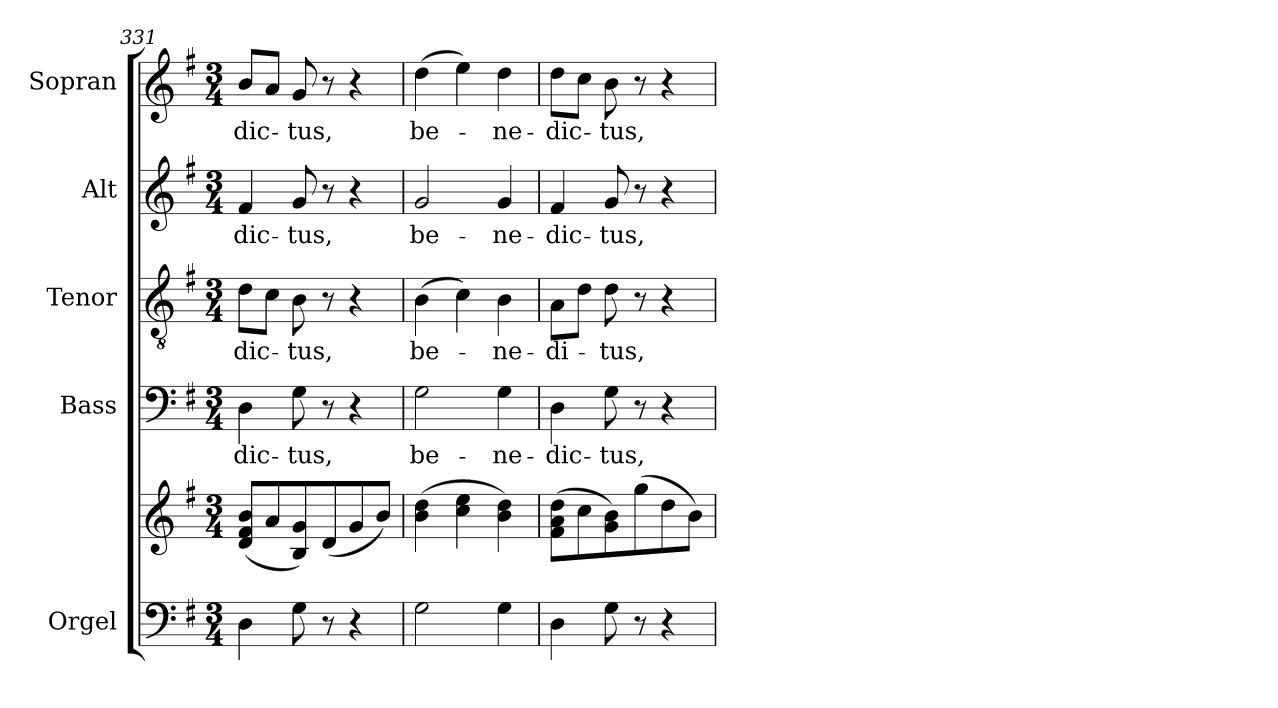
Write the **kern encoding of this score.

**kern	**kern	**kern	**text	**kern	**text	**kern	**text	**kern	**text
*part5	*part5	*part4	*part4	*part3	*part3	*part2	*part2	*part1	*part1
*staff6	*staff5	*staff4	*staff4	*staff3	*staff3	*staff2	*staff2	*staff1	*staff1
*I"Orgel	*	*I"Bass	*	*I"Tenor	*	*I"Alt	*	*I"Sopran	*
*I'Org.	*	*I'B.	*	*I'T.	*	*I'A.	*	*I'S.	*
*clefF4	*clefG2	*clefF4	*	*clefGv2	*	*clefG2	*	*clefG2	*
*k[f#]	*k[f#]	*k[f#]	*	*k[f#]	*	*k[f#]	*	*k[f#]	*
*G:	*G:	*G:	*	*G:	*	*G:	*	*G:	*
*M3/4	*M3/4	*M3/4	*	*M3/4	*	*M3/4	*	*M3/4	*
=331	=331	=331	=331	=331	=331	=331	=331	=331	=331
!	!	!	!LO:LY:b	!	!LO:LY:b	!	!LO:LY:b	!	!LO:LY:b
4D\	(<8d/ 8f#/ 8b/L	4D\	-dic-	8d\L	-dic-	4f#/	-dic-	8b/L	-dic-
.	8a/	.	.	8c\J	.	.	.	8a/J	.
!	!	!	!LO:LY:b	!	!LO:LY:b	!	!LO:LY:b	!	!LO:LY:b
8G\	8B/ 8g/)	8G\	-tus,	8B\	-tus,	8g/	-tus,	8g/	-tus,
8r	(<8d/	8r	.	8r	.	8r	.	8r	.
4r	8g/	4r	.	4r	.	4r	.	4r	.
.	8b/J)	.	.	.	.	.	.	.	.
=332	=332	=332	=332	=332	=332	=332	=332	=332	=332
!	!	!	!LO:LY:b	!	!LO:LY:b	!	!LO:LY:b	!	!LO:LY:b
2G\	(>4b\ 4dd\	2G\	be-	(>4B\	be-	2g/	be-	(>4dd\	be-
.	4cc\ 4ee\	.	.	4c\)	.	.	.	4ee\)	.
!	!	!	!LO:LY:b	!	!LO:LY:b	!	!LO:LY:b	!	!LO:LY:b
4G\	4b\ 4dd\)	4G\	-ne-	4B\	-ne-	4g/	-ne-	4dd\	-ne-
=333	=333	=333	=333	=333	=333	=333	=333	=333	=333
!	!	!	!LO:LY:b	!	!LO:LY:b	!	!LO:LY:b	!	!LO:LY:b
4D\	(>8f#\ 8a\ 8dd\L	4D\	-dic-	8A\L	-di-	4f#/	-dic-	8dd\L	-dic-
.	8cc\	.	.	8d\J	.	.	.	8cc\J	.
!	!	!	!LO:LY:b	!	!LO:LY:b	!	!LO:LY:b	!	!LO:LY:b
8G\	8g\ 8b\)	8G\	-tus,	8d\	-tus,	8g/	-tus,	8b\	-tus,
8r	(>8gg\	8r	.	8r	.	8r	.	8r	.
4r	8dd\	4r	.	4r	.	4r	.	4r	.
.	8b\J)	.	.	.	.	.	.	.	.
=	=	=	=	=	=	=	=	=	=
*-	*-	*-	*-	*-	*-	*-	*-	*-	*-
